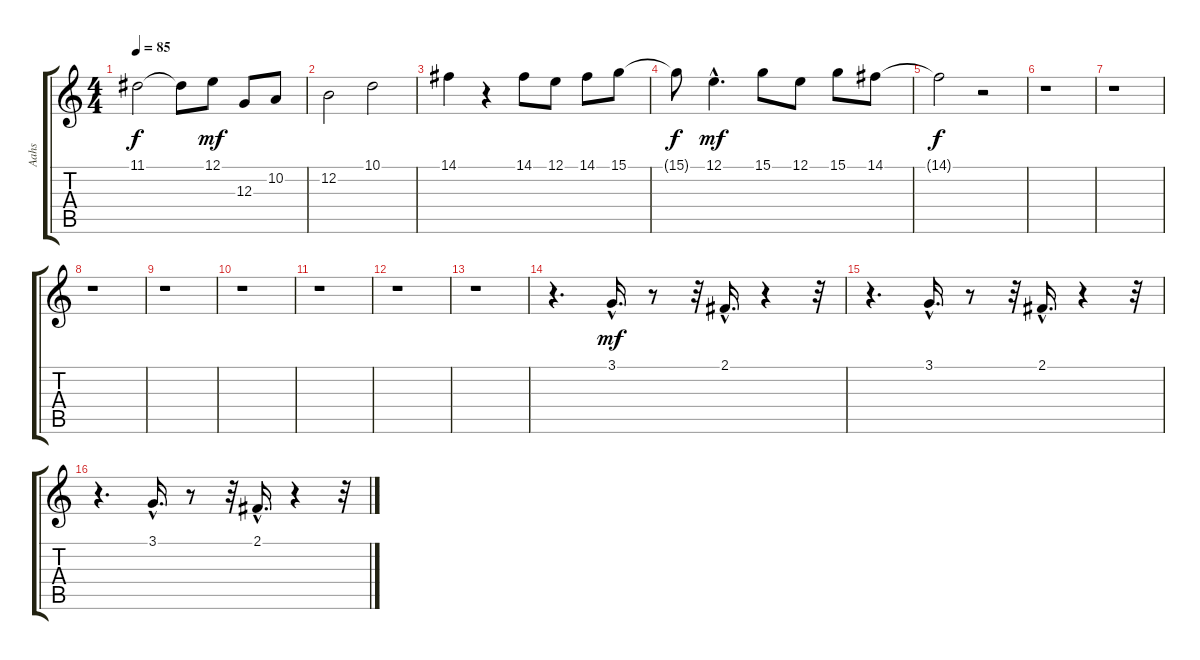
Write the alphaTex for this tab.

\track ("Aahs" "Aahs") {instrument choiraahs}
\staff {score tabs}
\tuning (E4 B3 G3 D3 A2 E2) {hide}
\ts (4 4)
\tempo 85
\clef g2
\ks c
11.1{t}.2{dy f} 11.1{t}.8 12.1.8{dy mf} 12.3.8 10.2.8 |
12.2.2 10.1.2 |
14.1.4 r.4 14.1.8 12.1.8 14.1.8 15.1.8 |
15.1{t}.8{dy f} 12.1{hac}.4{d dy mf} 15.1.8 12.1.8 15.1.8 14.1.8 |
14.1{t}.2{dy f} r.2 |
r.1 |
r.1 |
r.1 |
r.1 |
r.1 |
r.1 |
r.1 |
r.1 |
r.4{d} 3.1{hac}.16{d dy mf} r.8 r.32 2.1{hac}.16{d} r.4 r.32 |
r.4{d} 3.1{hac}.16{d} r.8 r.32 2.1{hac}.16{d} r.4 r.32 |
r.4{d} 3.1{hac}.16{d} r.8 r.32 2.1{hac}.16{d} r.4 r.32
